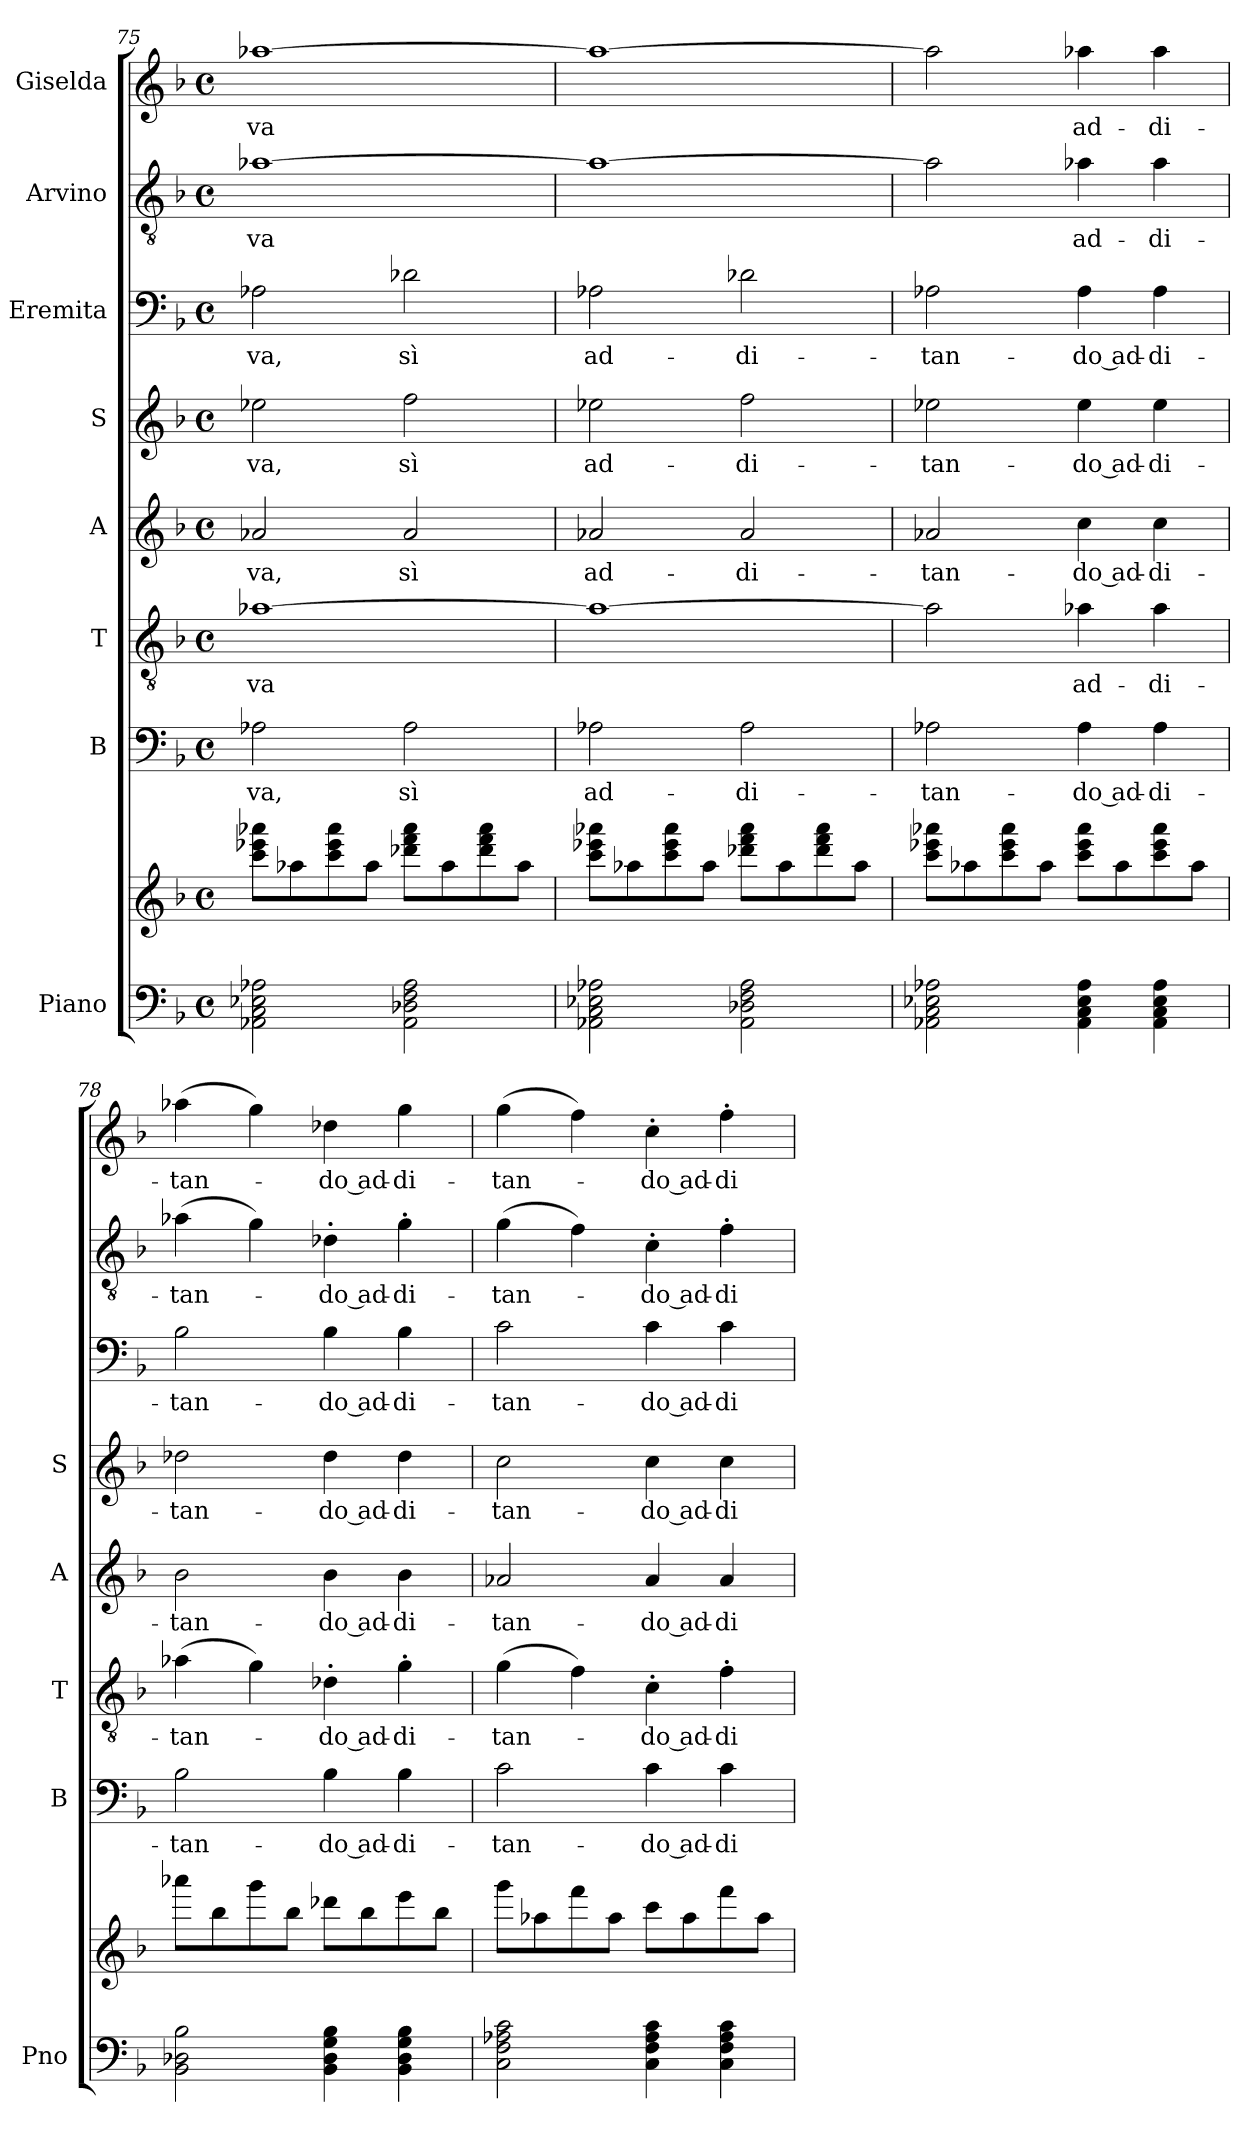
**kern	**kern	**kern	**text	**kern	**text	**kern	**text	**kern	**text	**kern	**text	**kern	**text	**kern	**text
*part8	*part8	*part7	*part7	*part6	*part6	*part5	*part5	*part4	*part4	*part3	*part3	*part2	*part2	*part1	*part1
*staff9	*staff8	*staff7	*staff7	*staff6	*staff6	*staff5	*staff5	*staff4	*staff4	*staff3	*staff3	*staff2	*staff2	*staff1	*staff1
*I"Piano	*	*I"B	*	*I"T	*	*I"A	*	*I"S	*	*I"Eremita	*	*I"Arvino	*	*I"Giselda	*
*I'Pno	*	*I'B	*	*I'T	*	*I'A	*	*I'S	*	*	*	*	*	*	*
*clefF4	*clefG2	*clefF4	*	*clefGv2	*	*clefG2	*	*clefG2	*	*clefF4	*	*clefGv2	*	*clefG2	*
*k[b-]	*k[b-]	*k[b-]	*	*k[b-]	*	*k[b-]	*	*k[b-]	*	*k[b-]	*	*k[b-]	*	*k[b-]	*
*M4/4	*M4/4	*M4/4	*	*M4/4	*	*M4/4	*	*M4/4	*	*M4/4	*	*M4/4	*	*M4/4	*
*met(c)	*met(c)	*met(c)	*	*met(c)	*	*met(c)	*	*met(c)	*	*met(c)	*	*met(c)	*	*met(c)	*
=75	=75	=75	=75	=75	=75	=75	=75	=75	=75	=75	=75	=75	=75	=75	=75
2AA-X\ 2C\ 2E-X\ 2A-X\	8ccc\ 8eee-X\ 8aaa-X\L	2A-X\	va,	[1a-X	va	2a-X/	va,	2ee-X\	va,	2A-X\	va,	[1a-X	va	[1aa-X	va
.	8aa-X\	.	.	.	.	.	.	.	.	.	.	.	.	.	.
.	8ccc\ 8eee-\ 8aaa-\	.	.	.	.	.	.	.	.	.	.	.	.	.	.
.	8aa-\J	.	.	.	.	.	.	.	.	.	.	.	.	.	.
2AA-\ 2D-X\ 2F\ 2A-\	8ddd-X\ 8fff\ 8aaa-\L	2A-\	sì	.	.	2a-/	sì	2ff\	sì	2d-X\	sì	.	.	.	.
.	8aa-\	.	.	.	.	.	.	.	.	.	.	.	.	.	.
.	8ddd-\ 8fff\ 8aaa-\	.	.	.	.	.	.	.	.	.	.	.	.	.	.
.	8aa-\J	.	.	.	.	.	.	.	.	.	.	.	.	.	.
=76	=76	=76	=76	=76	=76	=76	=76	=76	=76	=76	=76	=76	=76	=76	=76
2AA-X\ 2C\ 2E-X\ 2A-X\	8ccc\ 8eee-X\ 8aaa-X\L	2A-X\	ad-	1a-_	.	2a-X/	ad-	2ee-X\	ad-	2A-X\	ad-	1a-_	.	1aa-_	.
.	8aa-X\	.	.	.	.	.	.	.	.	.	.	.	.	.	.
.	8ccc\ 8eee-\ 8aaa-\	.	.	.	.	.	.	.	.	.	.	.	.	.	.
.	8aa-\J	.	.	.	.	.	.	.	.	.	.	.	.	.	.
2AA-\ 2D-X\ 2F\ 2A-\	8ddd-X\ 8fff\ 8aaa-\L	2A-\	-di-	.	.	2a-/	-di-	2ff\	-di-	2d-X\	-di-	.	.	.	.
.	8aa-\	.	.	.	.	.	.	.	.	.	.	.	.	.	.
.	8ddd-\ 8fff\ 8aaa-\	.	.	.	.	.	.	.	.	.	.	.	.	.	.
.	8aa-\J	.	.	.	.	.	.	.	.	.	.	.	.	.	.
!!LO:PB:g=z
=77	=77	=77	=77	=77	=77	=77	=77	=77	=77	=77	=77	=77	=77	=77	=77
2AA-X\ 2C\ 2E-X\ 2A-X\	8ccc\ 8eee-X\ 8aaa-X\L	2A-X\	-tan-	2a-\]	.	2a-X/	-tan-	2ee-X\	-tan-	2A-X\	-tan-	2a-\]	.	2aa-\]	.
.	8aa-X\	.	.	.	.	.	.	.	.	.	.	.	.	.	.
.	8ccc\ 8eee-\ 8aaa-\	.	.	.	.	.	.	.	.	.	.	.	.	.	.
.	8aa-\J	.	.	.	.	.	.	.	.	.	.	.	.	.	.
4AA-\ 4C\ 4E-\ 4A-\	8ccc\ 8eee-\ 8aaa-\L	4A-\	-do ad-	4a-X\	ad-	4cc\	-do ad-	4ee-\	-do ad-	4A-\	-do ad-	4a-X\	ad-	4aa-X\	ad-
.	8aa-\	.	.	.	.	.	.	.	.	.	.	.	.	.	.
4AA-\ 4C\ 4E-\ 4A-\	8ccc\ 8eee-\ 8aaa-\	4A-\	-di-	4a-\	-di-	4cc\	-di-	4ee-\	-di-	4A-\	-di-	4a-\	-di-	4aa-\	-di-
.	8aa-\J	.	.	.	.	.	.	.	.	.	.	.	.	.	.
=78	=78	=78	=78	=78	=78	=78	=78	=78	=78	=78	=78	=78	=78	=78	=78
2BB-\ 2D-X\ 2B-\	8aaa-X\L	2B-\	-tan-	(4a-X\	-tan-	2b-\	-tan-	2dd-X\	-tan-	2B-\	-tan-	(4a-X\	-tan-	(4aa-X\	-tan-
.	8bb-\	.	.	.	.	.	.	.	.	.	.	.	.	.	.
.	8ggg\	.	.	4g\)	.	.	.	.	.	.	.	4g\)	.	4gg\)	.
.	8bb-\J	.	.	.	.	.	.	.	.	.	.	.	.	.	.
4BB-\ 4D-\ 4G\ 4B-\	8ddd-X\L	4B-\	-do ad-	4d-X'\	-do ad-	4b-\	-do ad-	4dd-\	-do ad-	4B-\	-do ad-	4d-X'\	-do ad-	4dd-X\	-do ad-
.	8bb-\	.	.	.	.	.	.	.	.	.	.	.	.	.	.
4BB-\ 4D-\ 4G\ 4B-\	8eee\	4B-\	-di-	4g'\	-di-	4b-\	-di-	4dd-\	-di-	4B-\	-di-	4g'\	-di-	4gg\	-di-
.	8bb-\J	.	.	.	.	.	.	.	.	.	.	.	.	.	.
=79	=79	=79	=79	=79	=79	=79	=79	=79	=79	=79	=79	=79	=79	=79	=79
2C\ 2F\ 2A-X\ 2c\	8ggg\L	2c\	-tan-	(4g\	-tan-	2a-X/	-tan-	2cc\	-tan-	2c\	-tan-	(4g\	-tan-	(4gg\	-tan-
.	8aa-X\	.	.	.	.	.	.	.	.	.	.	.	.	.	.
.	8fff\	.	.	4f\)	.	.	.	.	.	.	.	4f\)	.	4ff\)	.
.	8aa-\J	.	.	.	.	.	.	.	.	.	.	.	.	.	.
4C\ 4F\ 4A-\ 4c\	8ccc\L	4c\	-do ad-	4c'\	-do ad-	4a-/	-do ad-	4cc\	-do ad-	4c\	-do ad-	4c'\	-do ad-	4cc'\	-do ad-
.	8aa-\	.	.	.	.	.	.	.	.	.	.	.	.	.	.
4C\ 4F\ 4A-\ 4c\	8fff\	4c\	-di-	4f'\	-di-	4a-/	-di-	4cc\	-di-	4c\	-di-	4f'\	-di-	4ff'\	-di-
.	8aa-\J	.	.	.	.	.	.	.	.	.	.	.	.	.	.
=	=	=	=	=	=	=	=	=	=	=	=	=	=	=	=
*-	*-	*-	*-	*-	*-	*-	*-	*-	*-	*-	*-	*-	*-	*-	*-
